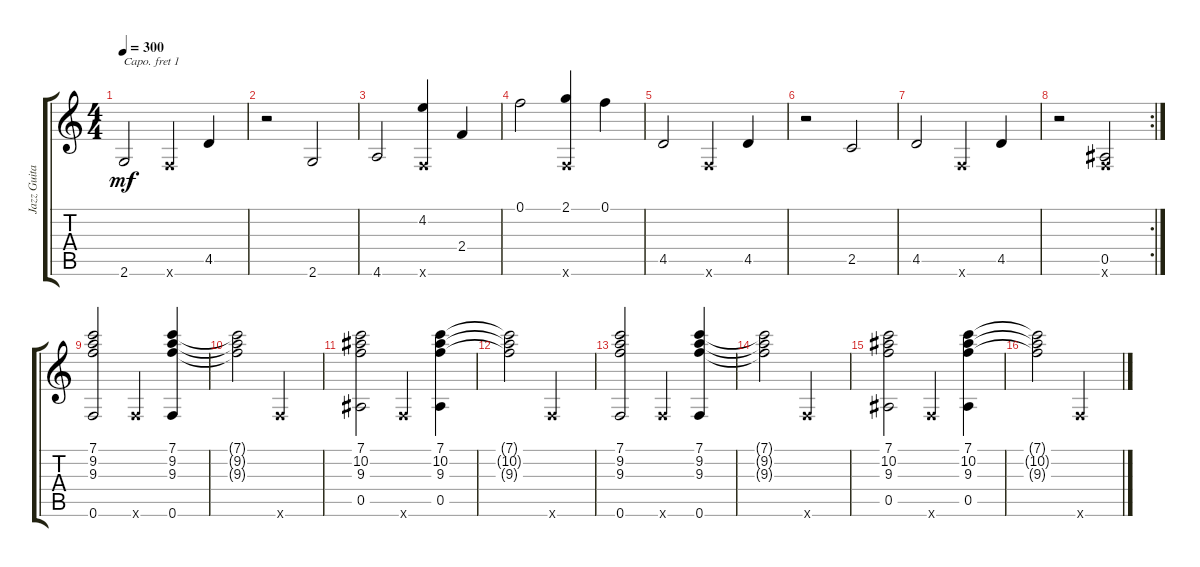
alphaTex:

\track ("Jazz Guitar" "Jazz Guita") {instrument electricguitarjazz}
\staff {score tabs}
\capo 1
\tuning (E4 B3 G3 D3 A2 E2) {hide}
\ts (4 4)
\tempo 300
\clef g2
\ks c
2.6.2{dy mf} 0.6{x}.4 4.5.4 |
r.2 2.6.2 |
4.6.2 (4.2 0.6{x}).4 2.4.4 |
0.1.2 (2.1 0.6{x}).4 0.1.4 |
4.5.2 0.6{x}.4 4.5.4 |
r.2 2.5.2 |
4.5.2 0.6{x}.4 4.5.4 |
\rc 2
r.2 (0.5 0.6{x}).2 |
(7.1 9.2 9.3 0.6).2 0.6{x}.4 (7.1 9.2 9.3 0.6).4 |
(7.1{t} 9.2{t} 9.3{t}).2 0.6{x}.2 |
(7.1 10.2 9.3 0.5).2 0.6{x}.4 (7.1 10.2 9.3 0.5).4 |
(7.1{t} 10.2{t} 9.3{t}).2 0.6{x}.2 |
(7.1 9.2 9.3 0.6).2 0.6{x}.4 (7.1 9.2 9.3 0.6).4 |
(7.1{t} 9.2{t} 9.3{t}).2 0.6{x}.2 |
(7.1 10.2 9.3 0.5).2 0.6{x}.4 (7.1 10.2 9.3 0.5).4 |
(7.1{t} 10.2{t} 9.3{t}).2 0.6{x}.2
